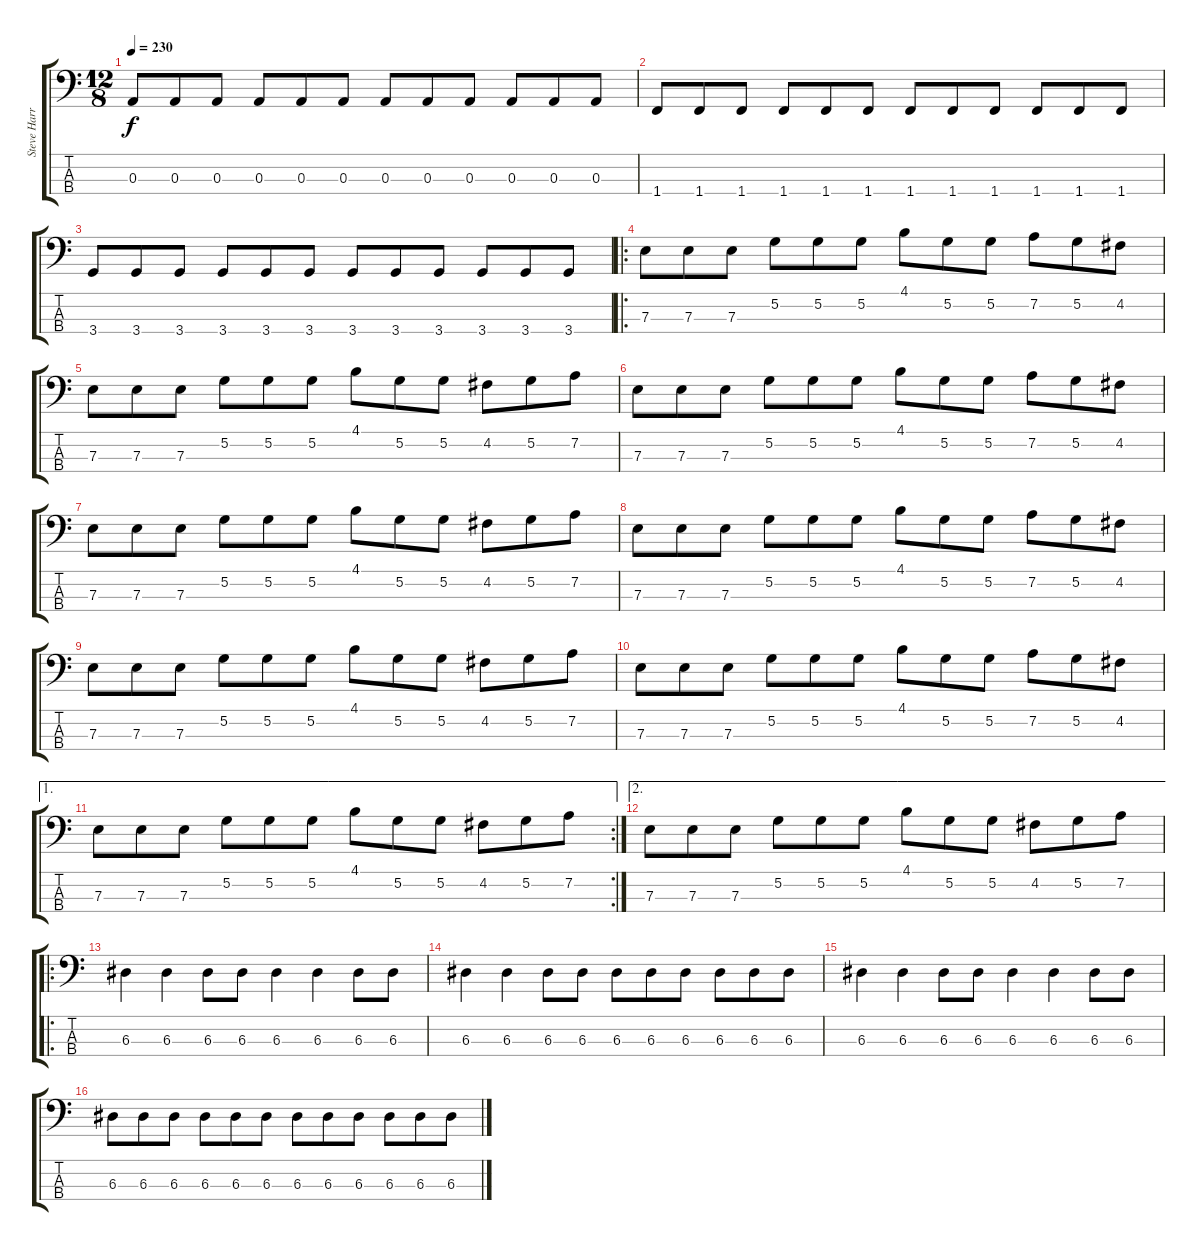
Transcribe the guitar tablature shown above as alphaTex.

\track ("Steve Harris" "Steve Harr") {instrument electricbassfinger}
\staff {score tabs}
\tuning (G2 D2 A1 E1) {hide}
\ts (12 8)
\tempo 230
\clef f4
\ks c
0.3.8{dy f} 0.3.8 0.3.8 0.3.8 0.3.8 0.3.8 0.3.8 0.3.8 0.3.8 0.3.8 0.3.8 0.3.8 |
1.4.8 1.4.8 1.4.8 1.4.8 1.4.8 1.4.8 1.4.8 1.4.8 1.4.8 1.4.8 1.4.8 1.4.8 |
3.4.8 3.4.8 3.4.8 3.4.8 3.4.8 3.4.8 3.4.8 3.4.8 3.4.8 3.4.8 3.4.8 3.4.8 |
\ro
7.3.8 7.3.8 7.3.8 5.2.8 5.2.8 5.2.8 4.1.8 5.2.8 5.2.8 7.2.8 5.2.8 4.2.8 |
7.3.8 7.3.8 7.3.8 5.2.8 5.2.8 5.2.8 4.1.8 5.2.8 5.2.8 4.2.8 5.2.8 7.2.8 |
7.3.8 7.3.8 7.3.8 5.2.8 5.2.8 5.2.8 4.1.8 5.2.8 5.2.8 7.2.8 5.2.8 4.2.8 |
7.3.8 7.3.8 7.3.8 5.2.8 5.2.8 5.2.8 4.1.8 5.2.8 5.2.8 4.2.8 5.2.8 7.2.8 |
7.3.8 7.3.8 7.3.8 5.2.8 5.2.8 5.2.8 4.1.8 5.2.8 5.2.8 7.2.8 5.2.8 4.2.8 |
7.3.8 7.3.8 7.3.8 5.2.8 5.2.8 5.2.8 4.1.8 5.2.8 5.2.8 4.2.8 5.2.8 7.2.8 |
7.3.8 7.3.8 7.3.8 5.2.8 5.2.8 5.2.8 4.1.8 5.2.8 5.2.8 7.2.8 5.2.8 4.2.8 |
\ae 1
\rc 2
7.3.8 7.3.8 7.3.8 5.2.8 5.2.8 5.2.8 4.1.8 5.2.8 5.2.8 4.2.8 5.2.8 7.2.8 |
\ae 2
7.3.8 7.3.8 7.3.8 5.2.8 5.2.8 5.2.8 4.1.8 5.2.8 5.2.8 4.2.8 5.2.8 7.2.8 |
\ro
6.3.4 6.3.4 6.3.8 6.3.8 6.3.4 6.3.4 6.3.8 6.3.8 |
6.3.4 6.3.4 6.3.8 6.3.8 6.3.8 6.3.8 6.3.8 6.3.8 6.3.8 6.3.8 |
6.3.4 6.3.4 6.3.8 6.3.8 6.3.4 6.3.4 6.3.8 6.3.8 |
6.3.8 6.3.8 6.3.8 6.3.8 6.3.8 6.3.8 6.3.8 6.3.8 6.3.8 6.3.8 6.3.8 6.3.8
